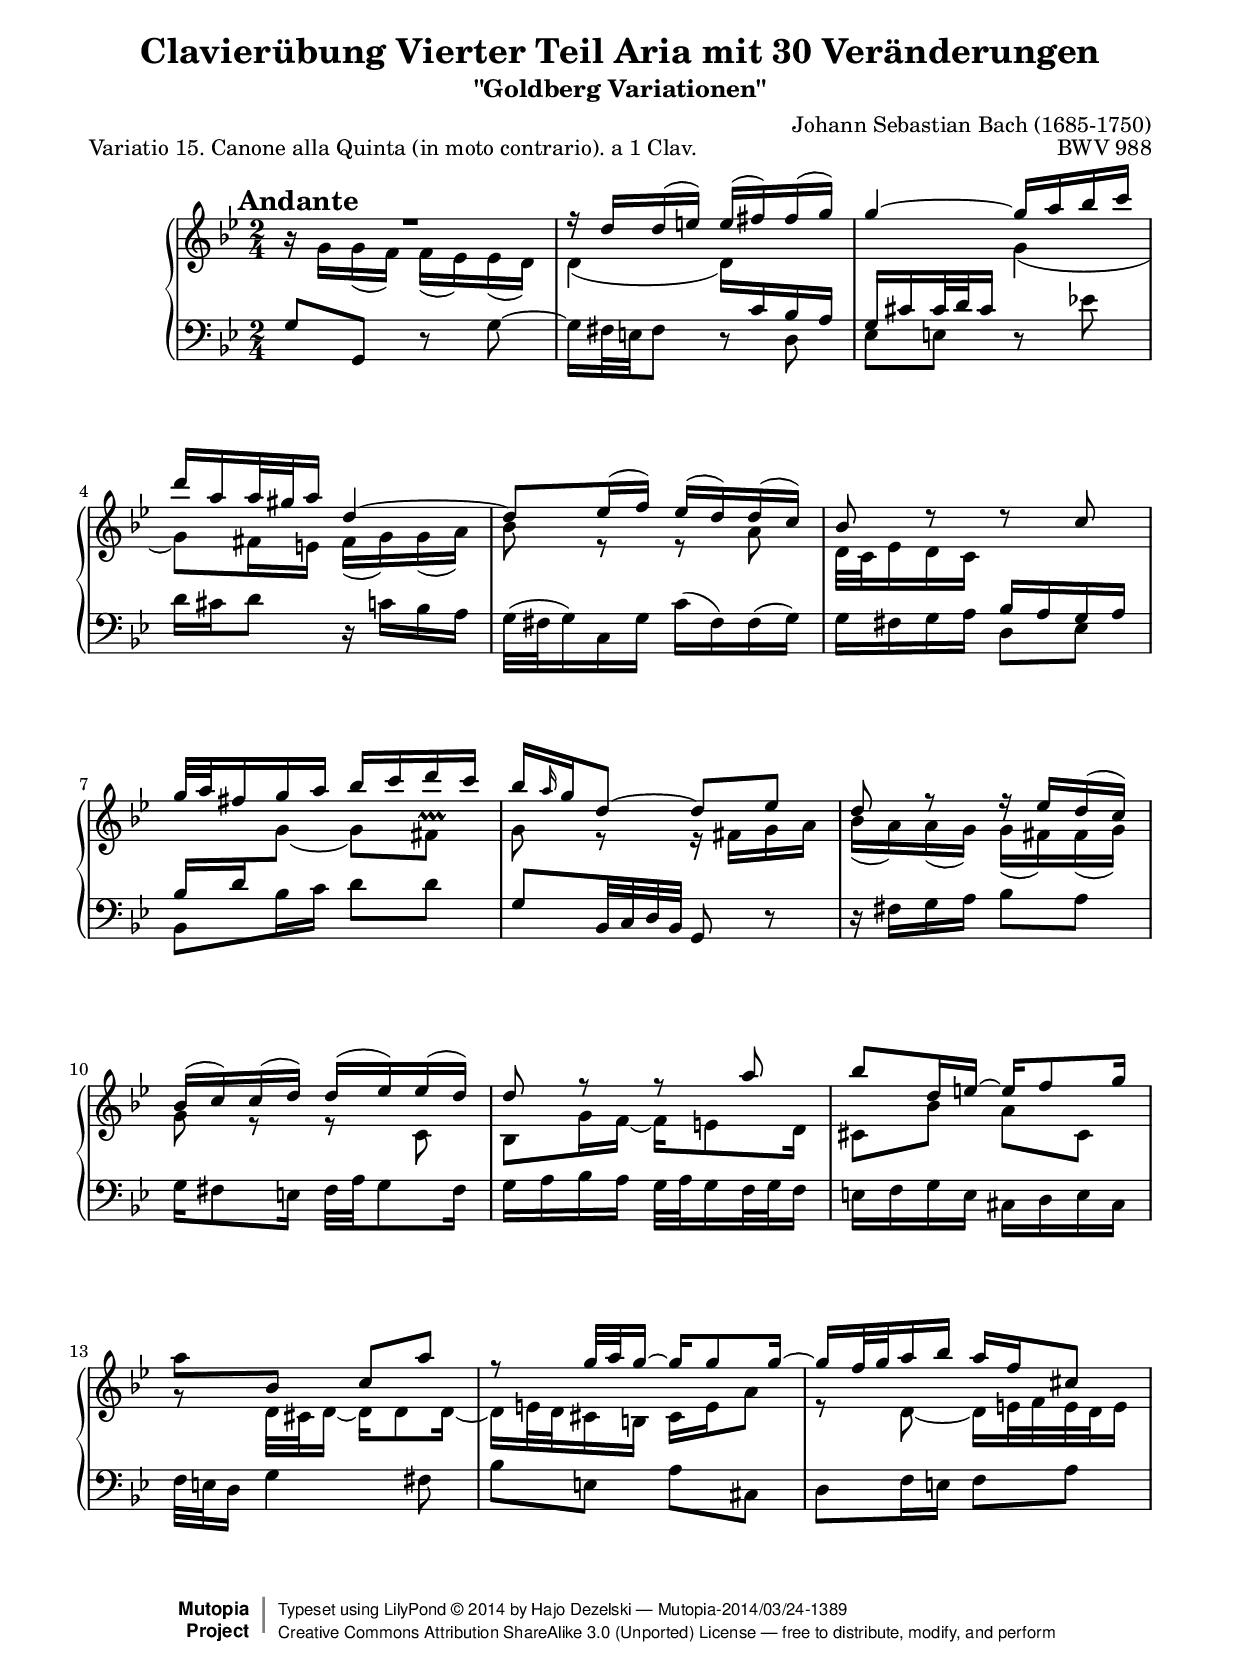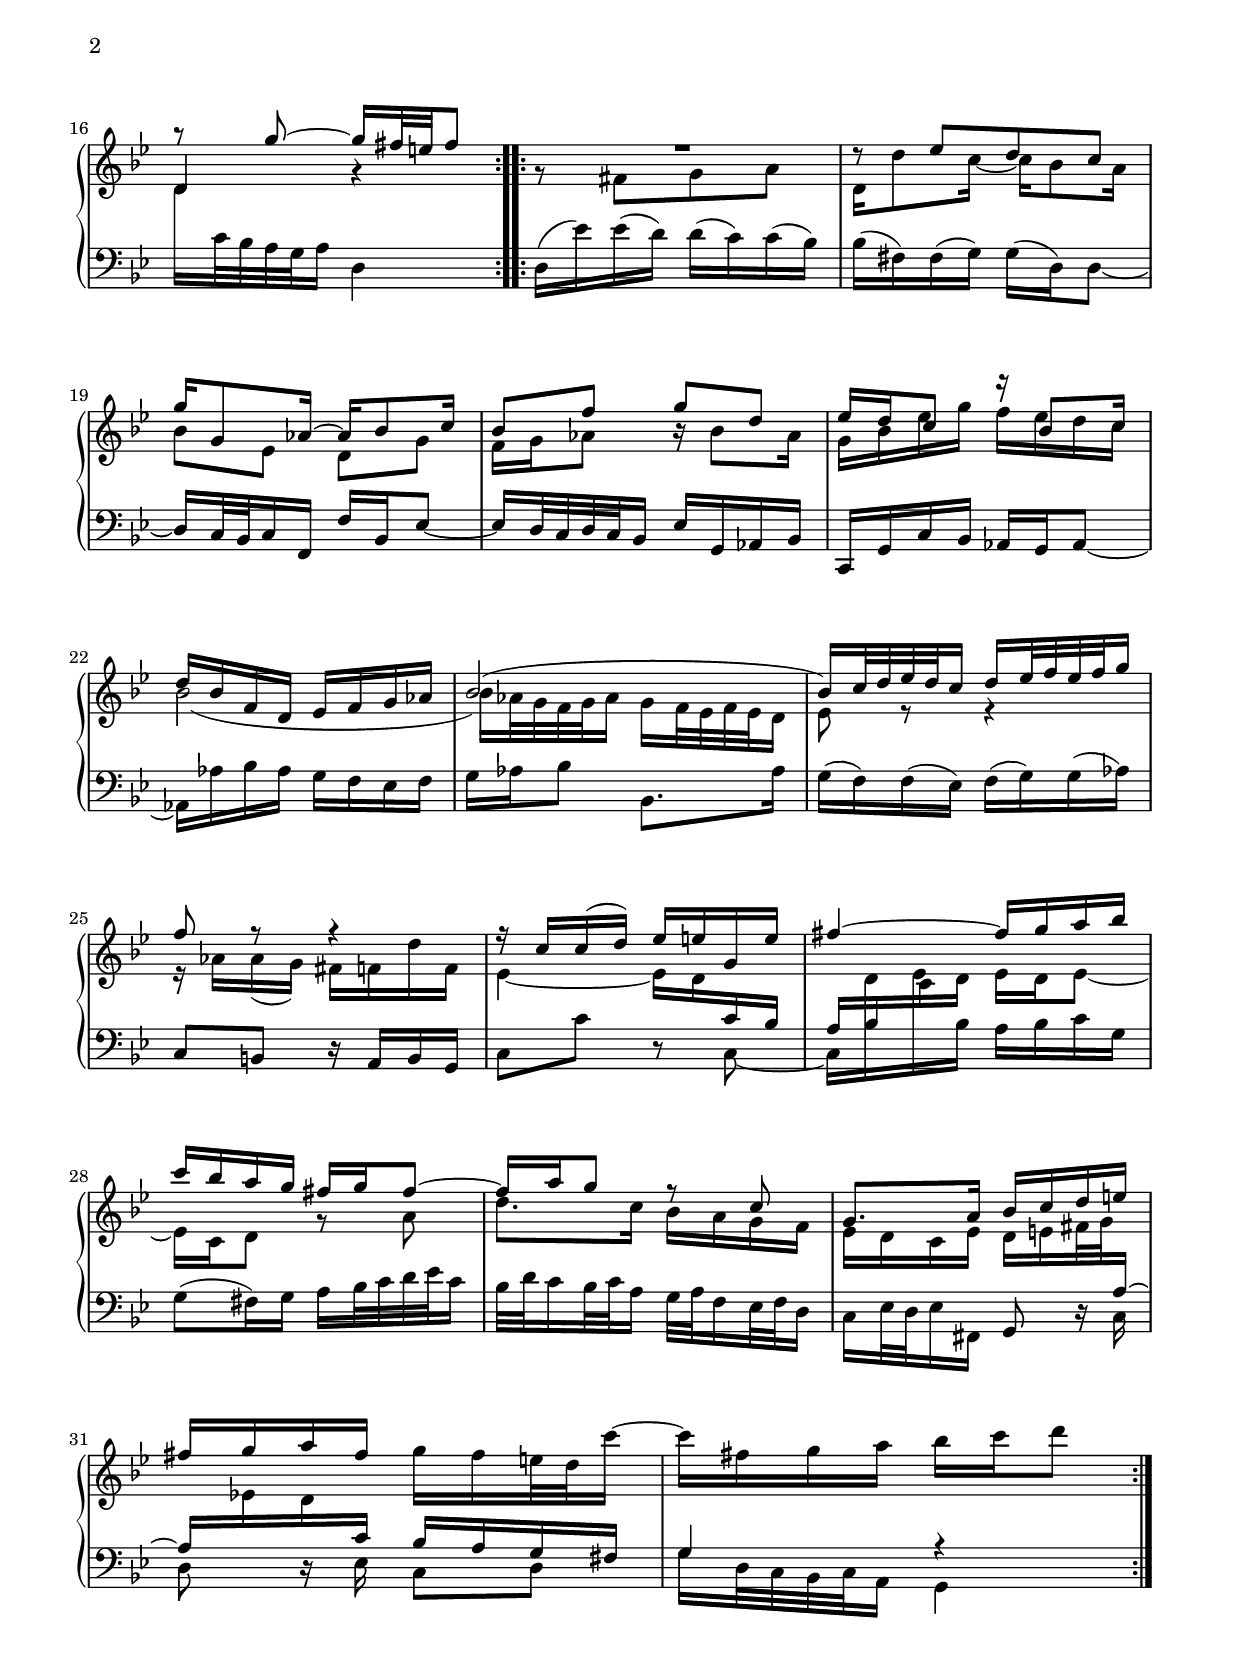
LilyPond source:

\version "2.18.0"

\paper {
    top-margin = 8\mm
    top-markup-spacing.basic-distance = #6
    markup-system-spacing.basic-distance = #5
    top-system-spacing.basic-distance = #12
    last-bottom-spacing.basic-distance = #12
    line-width = 18.0\cm
    ragged-bottom = ##f
    ragged-last-bottom = ##f
}

% #(set-default-paper-size "a4")

#(set-global-staff-size 19)

\header {
        title = "Clavierübung Vierter Teil Aria mit 30 Veränderungen"
        subtitle = "\"Goldberg Variationen\""
        piece = "Variatio 15. Canone alla Quinta (in moto contrario). a 1 Clav."
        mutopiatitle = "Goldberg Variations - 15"
        composer = "Johann Sebastian Bach (1685-1750)"
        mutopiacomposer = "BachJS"
        opus = "BWV 988"
        date = "1741"
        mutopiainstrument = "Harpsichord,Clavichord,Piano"
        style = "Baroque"
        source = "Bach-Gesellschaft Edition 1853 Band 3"
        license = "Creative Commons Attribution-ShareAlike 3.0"
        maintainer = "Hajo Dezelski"
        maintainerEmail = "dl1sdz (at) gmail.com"
	
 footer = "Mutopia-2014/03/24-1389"
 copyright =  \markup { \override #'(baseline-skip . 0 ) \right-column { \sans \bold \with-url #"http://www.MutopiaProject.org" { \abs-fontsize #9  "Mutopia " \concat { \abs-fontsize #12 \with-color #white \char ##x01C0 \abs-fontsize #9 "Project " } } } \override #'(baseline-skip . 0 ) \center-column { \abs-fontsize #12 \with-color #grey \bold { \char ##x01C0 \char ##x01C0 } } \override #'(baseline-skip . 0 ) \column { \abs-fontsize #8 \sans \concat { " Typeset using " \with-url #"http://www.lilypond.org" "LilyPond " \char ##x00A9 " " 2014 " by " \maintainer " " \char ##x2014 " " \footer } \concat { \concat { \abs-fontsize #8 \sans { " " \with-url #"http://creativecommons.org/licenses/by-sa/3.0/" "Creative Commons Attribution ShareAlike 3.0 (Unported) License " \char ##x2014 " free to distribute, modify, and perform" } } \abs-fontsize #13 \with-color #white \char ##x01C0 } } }
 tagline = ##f
}

%-------------------definitions
tempoMark = #(define-music-function (parser location markp) (string?)
     #{
       \once \override Score.RehearsalMark.self-alignment-X = #left
       \once \override Score.RehearsalMark.extra-spacing-width = #'(+inf.0 . -inf.0)
       \mark \markup { \bold $markp }
     #})

staffUp = \change Staff = "upper"
staffDown = \change Staff = "lower"

adjBeamOne = \once \override Beam.positions = #'( -5.2 . -6.0 )
adjBeamTwo = \once \override Beam.positions = #'( 5.8 . 7.3 )
adjBeamTre = \once \override Beam.positions = #'( -2.4 . -1.4 )
adjBeamQtr = \once \override Beam.positions = #'( 4.0 . 4.5 )
adjBeamCin = \once \override Beam.positions = #'( 7.7 . 5.2 )
adjBeamSix = \once \override Beam.positions = #'( 1.3 . 1.5 )
adjBeamSev = \once \once \override Beam.damping = #6
adjBeamOct = \once \override Beam.positions = #'( -4.3 . -5.3 )
adjBeamNov = \once \override Beam.positions = #'( 5.0 . 5.3 )
adjBeamTen = \once \override Beam.positions = #'( -2.0 . -1.8 )
adjBeamOnc = \once \override Beam.positions = #'( -5.3 . -5.1 )

adjTieOne = \shape #'((0 . -0.2) (0 . -0.3) (0 . -0.3) (0 . -0.2)) Tie
adjTieTwo = \shape #'((0 . 0.2) (0 . 0.3) (0 . 0.3) (0 . 0.2)) Tie
adjTieTre = \shape #'((0 . -1.2) (0.0 . -1.4) ( 0.0 . -1.4) (0 . -1.2)) Tie
adjTieQtr = \shape #'((0.6 . -1.0) (2.2 . -2.6) ( -2.2 . -2.6) (-0.5 . -1.4)) Tie
adjTieCin = \shape #'((0 . 0.9) (0.5 . 2.1) (-0.5 . 2.1) (0 . 0.9)) Tie
adjSlurOne = \shape #'((0 . 0.0) (0 . 0.3) (0 . 0.5) (0 . 0.3)) Slur
adjSlurOne = \shape #'((0 . 0.8) (0 . 0.5) (-0.3 . 0.1) (-0.3 . -0.3)) Slur

lengthenStemOne = \once \override Stem.length-fraction = #(magstep +2)
pushNoteColRight = \once \override NoteColumn #'force-hshift = #0.3
allowScriptInStaff = \once \override Script.staff-padding = #'()

sopranoOne =   \relative d'' {
    \repeat volta 2 { %begin repeated section
    \stemUp
	\tempoMark #"Andante"
       R1*1/2 | % 1
        r16 d16 [ d ( e ) ] e ( [ fis ) fis ( g ) ] \noBreak | % 2
        \adjTieTwo g4 ~ \adjBeamTwo g16 [ a bes c ] | % 3
        d16 [ a a32 gis a16 ] \adjTieTwo d,4 ~ | % 4
        d8 [ es16 ( f ) ] es ( [ d ) d ( c ) ] | % 5
        bes8 d8\rest d8\rest c8 | % 6
        g'32 [ a fis16 g a ] bes [ c d c ] | % 7
        \adjBeamCin bes16 [ \grace a16 g16 \adjTieTwo d8 ~ ] \adjBeamQtr d8  [ es ] | % 8
        d8 r8 f16\rest es16 [ d ( c ) ] | % 9
        bes16 ( [ c ) c ( d ) ] d ( [ es ) es ( d ) ] | % 10
        d8 r8 r8 a'8 | % 11
        bes8 [ d,16 \adjTieTwo e ~ ] e [ f8 g16 ] | % 12
        \stemDown \adjBeamSix a8 [ \stemUp bes, ] c [ a' ] | % 13
        r8 g32 [ a g16 ~ ] g [ g8 g16 ~ ] | % 14
        g16 [ f32 g32 a16 bes ] a [ f cis8 ] | % 15
        r8 g'8 ~ g16 [ fis32 e fis8 ] | % 16 
	
    } %end of repeated section
  
    \repeat volta 2 { %begin repeated section
        R1*1/2 | % 17
        d8\rest es8 [ d  c ] | % 18
        g'16 [ g,8 as16 ~ ] as  [ bes8 c16 ] | % 19
        bes8 [ f' ] g [ d ] | % 20
        es16 [ d c8 ] e'16\rest bes,8 [ c16 ] | % 21
        d16 [ bes f d ] es [ f g as ] | % 22
        \adjTieCin bes2 ~ | % 23
        bes16 [ c32 d es d c16 ] d [ es32 f es f g16 ] | % 24
        f8 r8 r4 | % 25
        r16 c16 [ c ( d ) ] es [ e g, e' ] | % 26
        fis4 ~ fis16 [ g a bes ] | % 27
        c16 [ bes a g ] fis [ g fis8 ~ ] | % 28
        fis16 [ a g8 ] f8\rest c8 | % 29
        g8. [ a16 ] bes [ c d e ] | % 30
        fis16 [ g a fis ] \stemNeutral g [ fis e32 d c'16 ~ ] | % 31
        c16 [ fis, g a ] bes [ c d8 ] | % 32
    } %end repeated section
}

sopranoTwo =   \relative g' {
    \repeat volta 2 { %begin repeated section
    \stemDown
        b16\rest g16 [ g ( f ) ] f ( [ es ) es ( d ) ] | % 1
        d4 ( \adjBeamOne  d16 ) [ \stemUp \staffDown c bes a ] | % 2
        g16 [ cis cis32 d cis16 ] \stemDown \staffUp g'4 ( | % 3
        g8 ) [ fis16 e ] fis [( g) g( a ]) | % 4
        bes8 r8 r8 a8 | % 5
        d,32 [ c es16 d c ] \staffDown \stemUp bes [ a g a ] | % 6
        bes16 [ d \staffUp \stemDown \adjTieTre g8 ~ ] g [ \allowScriptInStaff fis ^\prallprall ] | % 7
        g8 r8 r16 fis16 [ g a ] | % 8
        bes16 ( [ a ) a ( g ) ] g ( [ fis ) fis ( g ) ] | % 9
        g8 r8 r8 c,8 | % 10
        bes8 [ g'16 \adjTieOne f ~ 
		] f [ e8 d16 ] | % 11
        cis8 [ bes' ] a [ cis, ] | % 12
        g'8\rest d32 [ cis d16 ~ ] d [ d8 d16 ] ~ | % 13
        d16 [ e32 d cis16 b ] cis [ e a8 ] | % 14
        r8 d, ~ d16 [ e32 f e d e16 ] | % 15
        \stemUp d4 g4\rest  | % 16
	
    } %end of repeated section
  
    \repeat volta 2 { %begin repeated section
        g8\rest fis8_[ g a ] | % 17
        \stemDown d,16 [ d'8 c16 ~ ] c [ bes8 a16 ] | % 18
        bes8 [ es, ] d [ g ] | % 19
        f16 [ g as8 ] b16\rest bes8 [ as16 ] | % 20
        g16 [ bes es g ] f [ es d c ] | % 21
        \adjTieQtr bes2 ~ | % 22
        bes16 [ as32 g f g as16 ] g [ f32 es f es d16 ] | % 23
        es8 r8 r4 | % 24
        r16 as16 [ as ( g ) ] fis [ f d' f, ] | % 25
        es4 ~ \adjBeamOct es16 [ d \staffDown \stemUp c bes ] | % 26
        \adjBeamNov a16 [ bes \staffUp \stemDown c d ] es [ d es8 ~ ] | % 27
        es16 [ c d8 ] g8\rest a8 | % 28
        d8. [ c16 ] bes [ a g f ] | % 29
        es16 [ d c es ] \adjBeamOnc d [ e fis32 g \staffDown \stemUp a,16^~ ] | % 30
        \adjBeamNov a16 [ \staffUp \stemDown es'! d \staffDown \stemUp c ] bes [ a g fis ] | % 31
        g4 a4\rest | % 32
    } %end repeated section
}


soprano = << \sopranoOne \\ \sopranoTwo>>


%%
%% Bass Clef
%% 

bass =   \relative g {
    \repeat volta 2 { %begin repeated section
       g8 [ g, ] r8 \adjTieTwo g' ~ | % 1
        g16 [ fis32 e fis8 ] r8 d8 | % 2
        es8 [ e ] r8 es'! | % 3
        d16 [ cis d8 ] r16 c16 [ bes a ] | % 4
        g32 ( [ fis g16 ) c, g' ] c ( [ fis, ) fis ( g ) ] | % 5
        g16 [ fis g a ] d,8 [ es ] | % 6
        bes8 [ bes'16 c ] d8 [ d ] | % 7
        g,8^[ bes,32 c d bes ] g8 r8 | % 8
        r16 fis'16 [ g a ] bes8 [ a ] | % 9
        g16 [ fis8 e16 ] fis32 [ a g8 fis16 ] | % 10
        \adjBeamTen g16 [ a bes a ] g32 [ a g16 f32 g f16 ] | % 11
        e16 [ f g e ] cis_[ d e cis ] | % 12
        f32 [ e d16 ] g4 fis8 | % 13
        bes8 [ e, ] a [ cis, ] | % 14
        d8 [ f16 e ] f8 [ a ] | % 15
        \stemDown \staffUp \adjBeamSev d16 [ \staffDown c32 bes a g a16 ] d,4 | % 16
    } %end of repeated section
  
    \repeat volta 2 { %begin repeated section
       \adjSlurOne d16 [ ( es' ) es ( d ) ] d [ ( c)  c ( bes ) ] | % 17
        bes16 [ ( fis ) fis ( g ) ] g [ ( d ) \adjTieOne d8_~ ] | % 18
        d16^[ c32 bes c16 f, ] f'^[ bes, es8_~ ] | % 19
        \stemUp es16 [ d32 c d c bes16 ] es [ g, as bes ] | % 20
        c,16 [ g' c bes ] as [ g \adjTieOne as8_~ ] \stemNeutral | % 21
        as16 [ as' bes as ] g [ f es f ] | % 22
        g16 [ as bes8 ] bes,8. [ as'16 ] | % 23
        g16 ( [ f ) f ( es ) ] f ( [ g ) \adjSlurOne g ( as ) ] | % 24
        c,8 [ b ] r16 a16 [ b g ] | % 25
        c8 [ c' ] r8 \stemDown c,8_~ | % 26
        c16 [ \staffUp \shiftOn d' es \staffDown bes ] a [ bes c g ] | % 27
        g8 [ ( fis16)  g ] a [ bes32 c d es c16 ] | % 28
        bes32 [ d c16 bes32 c a16 ] g32 [ a f16 es32 f d16 ] | % 29
        c16 [ es32 d es16 fis, ] \stemUp g8 \stemDown  r16 c16  | % 30
        d8 r16 es16 c8 [ d ] | % 31
        g16 [ d32 c bes c a16 ] g4 | % 32 
    } %end repeated section
}


%% Merge score - Piano staff in key of G Major, 12/8 time.

\score {
    \context PianoStaff <<
        \set PianoStaff.midiInstrument = "harpsichord"
        \context Staff = "upper" { \clef "treble" \key bes \major \time 2/4 \soprano  }
        \context Staff = "lower"  { \clef "bass" \key bes \major \time 2/4 \bass }
    >>
    \layout{  }
    \midi { \tempo 8 = 66 }

}
